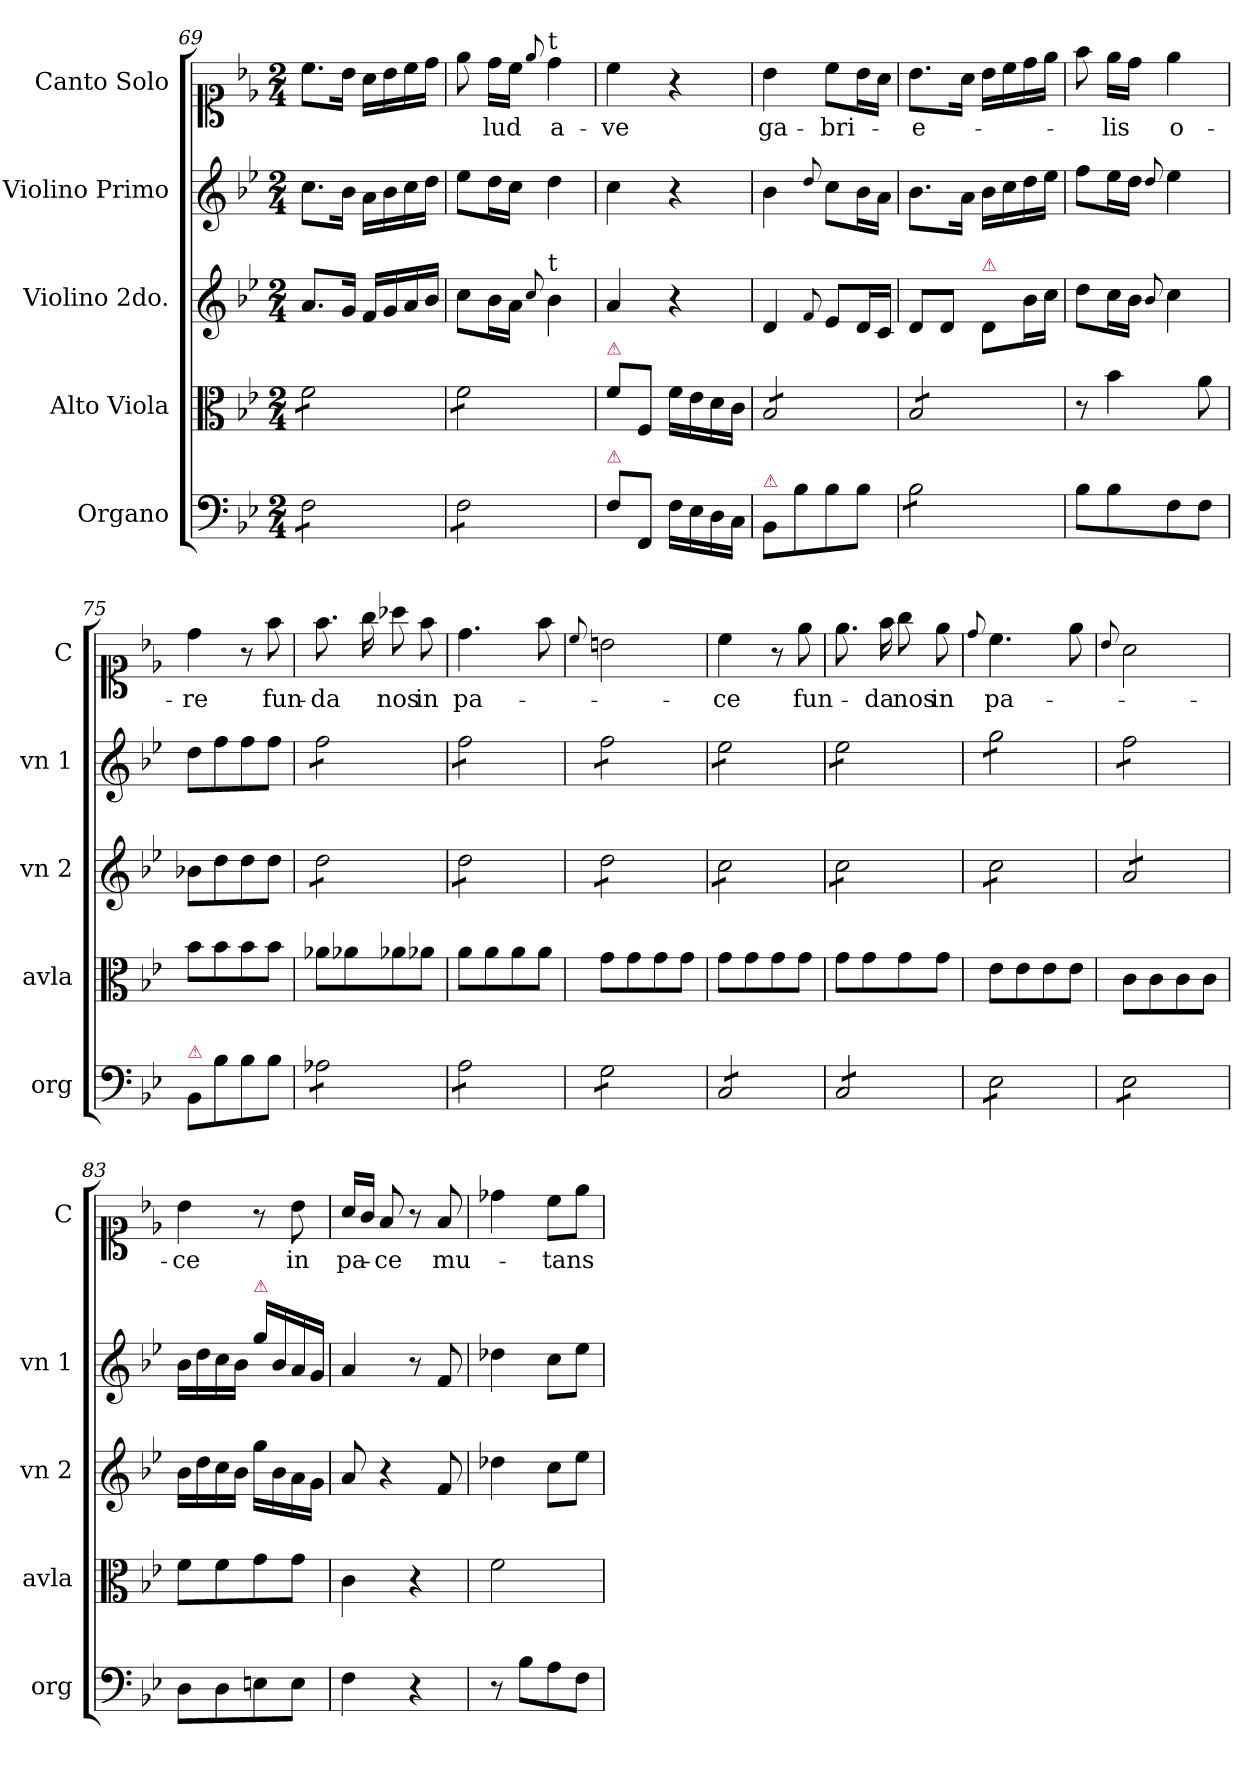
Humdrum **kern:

**kern	**kern	**kern	**kern	**kern	**text
*part5	*part4	*part3	*part2	*part1	*part1
*staff5	*staff4	*staff3	*staff2	*staff1	*staff1
*I"Organo	*I"Alto Viola	*I"Violino 2do.	*I"Violino Primo	*I"Canto Solo	*
*I'org	*I'avla	*I'vn 2	*I'vn 1	*I'C	*
*clefF4	*clefC3	*clefG2	*clefG2	*clefC1	*
*k[b-e-]	*k[b-e-]	*k[b-e-]	*k[b-e-]	*k[b-e-]	*
*M2/4	*M2/4	*M2/4	*M2/4	*M2/4	*
=69	=69	=69	=69	=69	=69
*tremolo	*	*	*	*	*
*	*tremolo	*	*	*	*
8F\L	8f\L	8.a/L	8.cc\L	8.cc\L	.
8F\	8f\	.	.	.	.
.	.	16g/Jk	16b-\Jk	16b-\Jk	.
8F\	8f\	16f/LL	16a\LL	16a\LL	.
.	.	16g/	16b-\	16b-\	.
8F\J	8f\J	16a/	16cc\	16cc\	.
.	.	16b-/JJ	16dd\JJ	16dd\JJ	.
=70	=70	=70	=70	=70	=70
8F\L	8f\L	8cc\L	8ee-\L	8ee-\	.
8F\	8f\	16b-\L	16dd\L	16dd\LL	-lud
.	.	16a\JJ	16cc\JJ	16cc\JJ	.
.	.	8qqcc/	.	8qqee-/	.
!	!	!	!	!LO:TX:a:t=t	!
!	!	!LO:TX:a:t=t	!	!	!
8F\	8f\	4b-\	4dd\	4dd\	a-
8F\J	8f\J	.	.	.	.
*	*Xtremolo	*	*	*	*
*Xtremolo	*	*	*	*	*
=71	=71	=71	=71	=71	=71
!	!LO:TX:a:color=crimson:t=⚠	!	!	!	!
!LO:TX:a:color=crimson:t=⚠	!	!	!	!	!
8F\L	8f\L	4a/	4cc\	4cc\	-ve
8FF/J	8F/J	.	.	.	.
16F\LL	16f\LL	4r	4r	4r	.
16E-\	16e-\	.	.	.	.
16D\	16d\	.	.	.	.
16C\JJ	16c\JJ	.	.	.	.
=72	=72	=72	=72	=72	=72
!LO:TX:a:color=crimson:t=⚠	!	!	!	!	!
*	*tremolo	*	*	*	*
8BB-/L	8B-/L	4d/	4b-\	4b-\	ga-
8B-\	8B-/	.	.	.	.
.	.	8qqf/	8qqdd/	.	.
8B-\	8B-/	8e-/L	8cc\L	8cc\L	-bri-
8B-\J	8B-/J	16d/L	16b-\L	16b-\L	.
.	.	16c/JJ	16a\JJ	16a\JJ	.
=73	=73	=73	=73	=73	=73
*tremolo	*	*	*	*	*
8B-\L	8B-/L	8d/L	8.b-\L	8.b-\L	-e-
8B-\	8B-/	8d/J	.	.	.
.	.	.	16a\Jk	16a\Jk	.
!	!	!LO:TX:a:color=crimson:t=⚠	!	!	!
8B-\	8B-/	8d/L	16b-\LL	16b-\LL	.
.	.	.	16cc\	16cc\	.
8B-\J	8B-/J	16b-\L	16dd\	16dd\	.
*	*Xtremolo	*	*	*	*
*Xtremolo	*	*	*	*	*
.	.	16cc\JJ	16ee-\JJ	16ee-\JJ	.
=74	=74	=74	=74	=74	=74
8B-\L	8r	8dd\L	8ff\L	8ff\	.
8B-\	4b-\	16cc\L	16ee-\L	16ee-\LL	-lis
.	.	16b-\JJ	16dd\JJ	16dd\JJ	.
.	.	8qqb-/	8qqdd/	.	.
8F\	.	4cc\	4ee-\	4ee-\	o-
8F\J	8a\	.	.	.	.
=75	=75	=75	=75	=75	=75
!LO:TX:a:color=crimson:t=⚠	!	!	!	!	!
8BB-/L	8b-\L	8b-X\L	8dd\L	4dd\	-re
8B-\	8b-\	8dd\	8ff\	.	.
8B-\	8b-\	8dd\	8ff\	8r	.
8B-\J	8b-\J	8dd\J	8ff\J	8ff\	fun-
=76	=76	=76	=76	=76	=76
*tremolo	*	*	*	*	*
*	*	*tremolo	*	*	*
*	*	*	*tremolo	*	*
8A-X\L	8a-X\L	8dd\L	8ff\L	8.ff\	-da
8A-X\	8a-X\	8dd\	8ff\	.	.
.	.	.	.	16gg\	.
8A-X\	8a-X\	8dd\	8ff\	8aa-X\	nos
8A-X\J	8a-X\J	8dd\J	8ff\J	8ff\	in
=77	=77	=77	=77	=77	=77
8A\L	8a\L	8dd\L	8ff\L	4.dd\	pa-
8A\	8a\	8dd\	8ff\	.	.
8A\	8a\	8dd\	8ff\	.	.
8A\J	8a\J	8dd\J	8ff\J	8ff\	.
=78	=78	=78	=78	=78	=78
.	.	.	.	8qqcc/	.
8G\L	8g\L	8dd\L	8ff\L	2bn\	.
8G\	8g\	8dd\	8ff\	.	.
8G\	8g\	8dd\	8ff\	.	.
8G\J	8g\J	8dd\J	8ff\J	.	.
=79	=79	=79	=79	=79	=79
8C/L	8g\L	8cc\L	8ee-\L	4cc\	-ce
8C/	8g\	8cc\	8ee-\	.	.
8C/	8g\	8cc\	8ee-\	8r	.
8C/J	8g\J	8cc\J	8ee-\J	8ee-\	fun-
=80	=80	=80	=80	=80	=80
8C/L	8g\L	8cc\L	8ee-\L	8.ee-\	.
8C/	8g\	8cc\	8ee-\	.	.
.	.	.	.	16ff\	-da
8C/	8g\	8cc\	8ee-\	8gg\	nos
8C/J	8g\J	8cc\J	8ee-\J	8ee-\	in
=81	=81	=81	=81	=81	=81
.	.	.	.	8qqdd/	.
8E-\L	8e-\L	8cc\L	8gg\L	4.cc\	pa-
8E-\	8e-\	8cc\	8gg\	.	.
8E-\	8e-\	8cc\	8gg\	.	.
8E-\J	8e-\J	8cc\J	8gg\J	8ee-\	.
=82	=82	=82	=82	=82	=82
.	.	.	.	8qqb-/	.
8E-\L	8c\L	8a/L	8ff\L	2a\	.
8E-\	8c\	8a/	8ff\	.	.
8E-\	8c\	8a/	8ff\	.	.
8E-\J	8c\J	8a/J	8ff\J	.	.
*	*	*	*Xtremolo	*	*
*	*	*Xtremolo	*	*	*
*Xtremolo	*	*	*	*	*
=83	=83	=83	=83	=83	=83
8D\L	8f\L	16b-\LL	16b-\LL	4b-\	-ce
.	.	16dd\	16dd\	.	.
8D\	8f\	16cc\	16cc\	.	.
.	.	16b-\JJ	16b-\JJ	.	.
!	!	!	!LO:TX:a:color=crimson:t=⚠	!	!
8En\	8g\	16gg\LL	16gg\LL	8r	.
.	.	16b-\	16b-/	.	.
8E\J	8g\J	16a\	16a/	8b-\	in
.	.	16g\JJ	16g/JJ	.	.
=84	=84	=84	=84	=84	=84
4F\	4c\	8a/	4a/	16a/LL	pa-
.	.	.	.	16g/JJ	.
.	.	4r	.	8f/	ce
4r	4r	.	8r	8r	.
.	.	8f/	8f/	8f/	mu-
=85	=85	=85	=85	=85	=85
8r	2f\	4dd-X\	4dd-X\	4dd-X\	.
8B-\L	.	.	.	.	.
8A\	.	8cc\L	8cc\L	8cc\L	-tans
8F\J	.	8ee-\J	8ee-\J	8ee-\J	.
=	=	=	=	=	=
*-	*-	*-	*-	*-	*-
